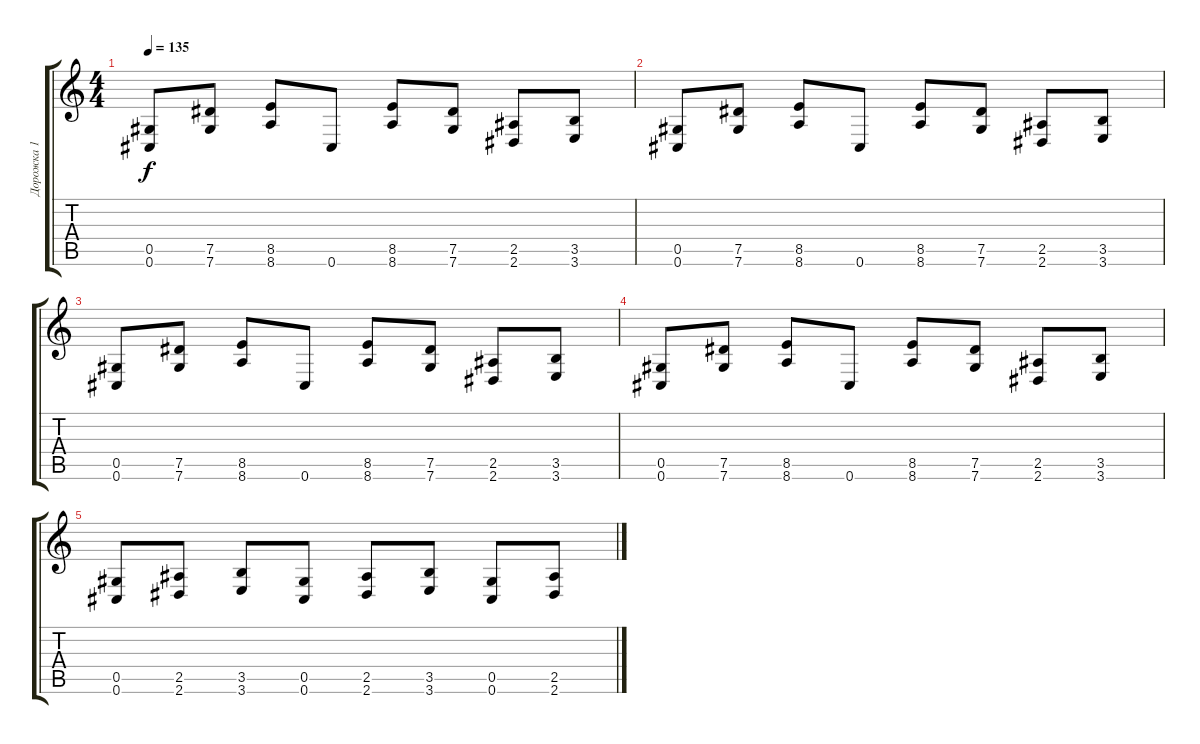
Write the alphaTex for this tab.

\track ("Дорожка 1" "Дорожка 1") {instrument overdrivenguitar}
\staff {score tabs}
\tuning (Eb4 Bb3 Gb3 Db3 Ab2 Db2) {hide}
\ts (4 4)
\tempo 135
\clef g2
\ks c
(0.5 0.6).8{dy f} (7.5 7.6).8 (8.5 8.6).8 0.6.8 (8.5 8.6).8 (7.5 7.6).8 (2.5 2.6).8 (3.5 3.6).8 |
(0.5 0.6).8 (7.5 7.6).8 (8.5 8.6).8 0.6.8 (8.5 8.6).8 (7.5 7.6).8 (2.5 2.6).8 (3.5 3.6).8 |
(0.5 0.6).8 (7.5 7.6).8 (8.5 8.6).8 0.6.8 (8.5 8.6).8 (7.5 7.6).8 (2.5 2.6).8 (3.5 3.6).8 |
(0.5 0.6).8 (7.5 7.6).8 (8.5 8.6).8 0.6.8 (8.5 8.6).8 (7.5 7.6).8 (2.5 2.6).8 (3.5 3.6).8 |
(0.5 0.6).8 (2.5 2.6).8 (3.5 3.6).8 (0.5 0.6).8 (2.5 2.6).8 (3.5 3.6).8 (0.5 0.6).8 (2.5 2.6).8
